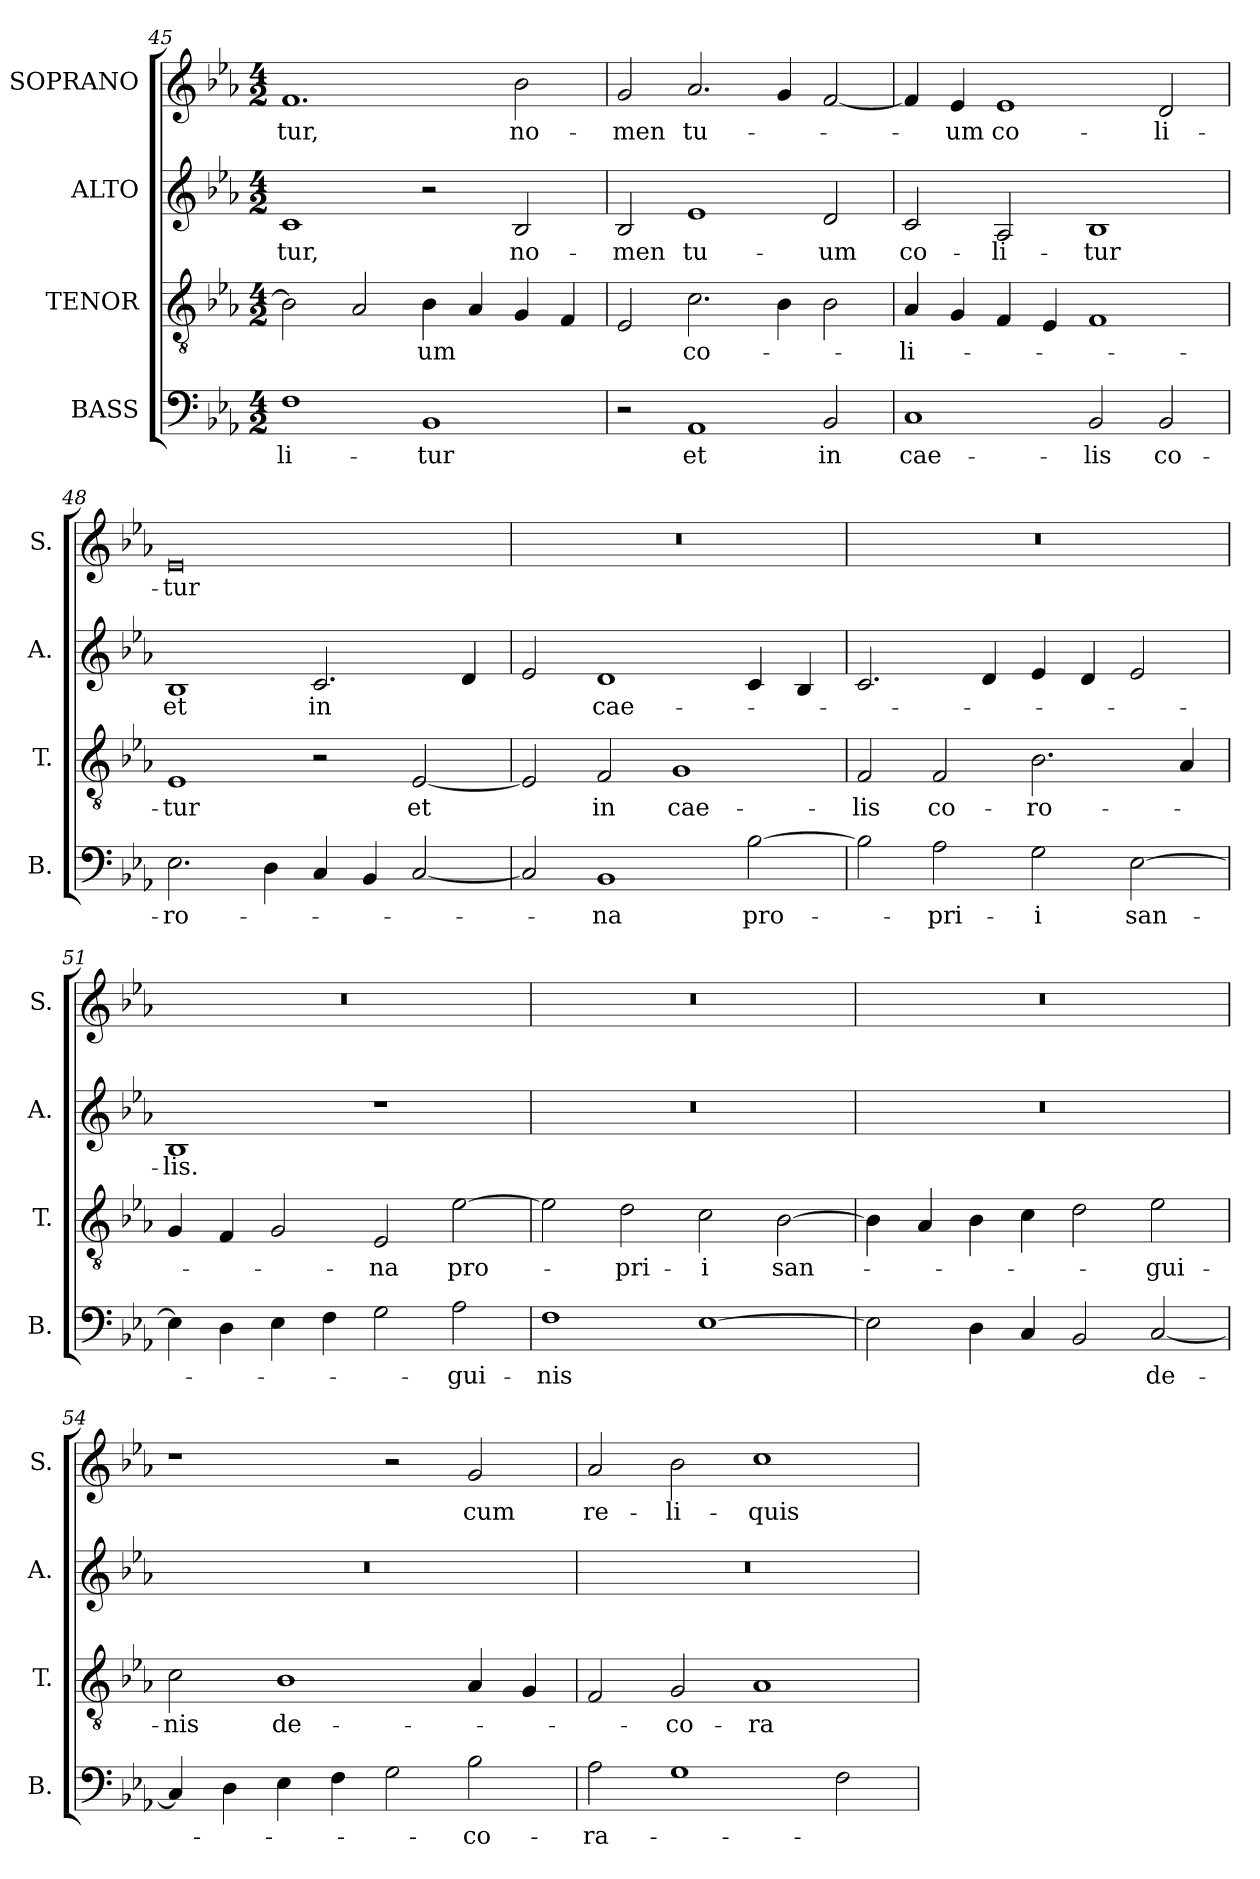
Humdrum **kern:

**kern	**text	**kern	**text	**kern	**text	**kern	**text
*part4	*part4	*part3	*part3	*part2	*part2	*part1	*part1
*staff4	*staff4	*staff3	*staff3	*staff2	*staff2	*staff1	*staff1
*I"BASS	*	*I"TENOR	*	*I"ALTO	*	*I"SOPRANO	*
*I'B.	*	*I'T.	*	*I'A.	*	*I'S.	*
*clefF4	*	*clefGv2	*	*clefG2	*	*clefG2	*
*	*	*ITrd7c12	*	*	*	*	*
*k[b-e-a-]	*	*k[b-e-a-]	*	*k[b-e-a-]	*	*k[b-e-a-]	*
*E-:	*	*E-:	*	*E-:	*	*E-:	*
*M4/2	*	*M4/2	*	*M4/2	*	*M4/2	*
=45	=45	=45	=45	=45	=45	=45	=45
!	!LO:LY:b	!	!	!	!LO:LY:b	!	!LO:LY:b
1F	-li-	2BB-\]	.	1c	-tur,	1.f	-tur,
.	.	2AA-/	.	.	.	.	.
!	!LO:LY:b	!	!LO:LY:b	!	!	!	!
1BB-	-tur	4BB-\	-um	2r	.	.	.
.	.	4AA-/	.	.	.	.	.
!	!	!	!	!	!LO:LY:b	!	!LO:LY:b
.	.	4GG/	.	2B-/	no-	2b-\	no-
.	.	4FF/	.	.	.	.	.
=46	=46	=46	=46	=46	=46	=46	=46
!	!	!	!	!	!LO:LY:b	!	!LO:LY:b
2r	.	2EE-/	.	2B-/	-men	2g/	-men
!	!LO:LY:b	!	!LO:LY:b	!	!LO:LY:b	!	!LO:LY:b
1AA-	et	2.C\	co-	1e-	tu-	2.a-/	tu-
.	.	4BB-\	.	.	.	4g/	.
!	!LO:LY:b	!	!	!	!LO:LY:b	!	!
2BB-/	in	2BB-\	.	2d/	-um	[<2f/	.
=47	=47	=47	=47	=47	=47	=47	=47
!	!LO:LY:b	!	!LO:LY:b	!	!LO:LY:b	!	!
1C	cae-	4AA-/	-li-	2c/	co-	4f/]	.
!	!	!	!	!	!	!	!LO:LY:b
.	.	4GG/	.	.	.	4e-/	-um
!	!	!	!	!	!LO:LY:b	!	!LO:LY:b
.	.	4FF/	.	2A-/	-li-	1e-	co-
.	.	4EE-/	.	.	.	.	.
!	!LO:LY:b	!	!	!	!LO:LY:b	!	!
2BB-/	-lis	1FF	.	1B-	-tur	.	.
!	!LO:LY:b	!	!	!	!	!	!LO:LY:b
2BB-/	co-	.	.	.	.	2d/	-li-
!!LO:LB:g=z
=48	=48	=48	=48	=48	=48	=48	=48
!	!LO:LY:b	!	!LO:LY:b	!	!LO:LY:b	!	!LO:LY:b
2.E-\	-ro-	1EE-	-tur	1B-	et	0e-	-tur
4D\	.	.	.	.	.	.	.
!	!	!	!	!	!LO:LY:b	!	!
4C/	.	2r	.	2.c/	in	.	.
4BB-/	.	.	.	.	.	.	.
!	!	!	!LO:LY:b	!	!	!	!
[<2C/	.	[<2EE-/	et	.	.	.	.
.	.	.	.	4d/	.	.	.
=49	=49	=49	=49	=49	=49	=49	=49
!	!	!	!	!	!	!LO:N:vis=1	!
2C/]	.	2EE-/]	.	2e-/	.	0r	.
!	!LO:LY:b	!	!LO:LY:b	!	!LO:LY:b	!	!
1BB-	-na	2FF/	in	1d	cae-	.	.
!	!	!	!LO:LY:b	!	!	!	!
.	.	1GG	cae-	.	.	.	.
!	!LO:LY:b	!	!	!	!	!	!
[>2B-\	pro-	.	.	4c/	.	.	.
.	.	.	.	4B-/	.	.	.
=50	=50	=50	=50	=50	=50	=50	=50
!	!	!	!LO:LY:b	!	!	!LO:N:vis=1	!
2B-\]	.	2FF/	-lis	2.c/	.	0r	.
!	!LO:LY:b	!	!LO:LY:b	!	!	!	!
2A-\	-pri-	2FF/	co-	.	.	.	.
.	.	.	.	4d/	.	.	.
!	!LO:LY:b	!	!LO:LY:b	!	!	!	!
2G\	-i	2.BB-\	-ro-	4e-/	.	.	.
.	.	.	.	4d/	.	.	.
!	!LO:LY:b	!	!	!	!	!	!
[>2E-\	san-	.	.	2e-/	.	.	.
.	.	4AA-/	.	.	.	.	.
=51	=51	=51	=51	=51	=51	=51	=51
!	!	!	!	!	!LO:LY:b	!LO:N:vis=1	!
4E-\]	.	4GG/	.	1B-	-lis.	0r	.
4D\	.	4FF/	.	.	.	.	.
4E-\	.	2GG/	.	.	.	.	.
4F\	.	.	.	.	.	.	.
!	!	!	!LO:LY:b	!	!	!	!
2G\	.	2EE-/	-na	1r	.	.	.
!	!LO:LY:b	!	!LO:LY:b	!	!	!	!
2A-\	-gui-	[>2E-\	pro-	.	.	.	.
=52	=52	=52	=52	=52	=52	=52	=52
!	!LO:LY:b	!	!	!LO:N:vis=1	!	!LO:N:vis=1	!
1F	-nis	2E-\]	.	0r	.	0r	.
!	!	!	!LO:LY:b	!	!	!	!
.	.	2D\	-pri-	.	.	.	.
!	!	!	!LO:LY:b	!	!	!	!
[>1E-	.	2C\	-i	.	.	.	.
!	!	!	!LO:LY:b	!	!	!	!
.	.	[>2BB-\	san-	.	.	.	.
!!LO:LB:g=z
=53	=53	=53	=53	=53	=53	=53	=53
!	!	!	!	!LO:N:vis=1	!	!LO:N:vis=1	!
2E-\]	.	4BB-\]	.	0r	.	0r	.
.	.	4AA-/	.	.	.	.	.
4D\	.	4BB-\	.	.	.	.	.
4C/	.	4C\	.	.	.	.	.
2BB-/	.	2D\	.	.	.	.	.
!	!LO:LY:b	!	!LO:LY:b	!	!	!	!
[<2C/	de-	2E-\	-gui-	.	.	.	.
=54	=54	=54	=54	=54	=54	=54	=54
!	!	!	!LO:LY:b	!LO:N:vis=1	!	!	!
4C/]	.	2C\	-nis	0r	.	1r	.
4D\	.	.	.	.	.	.	.
!	!	!	!LO:LY:b	!	!	!	!
4E-\	.	1BB-	de-	.	.	.	.
4F\	.	.	.	.	.	.	.
2G\	.	.	.	.	.	2r	.
!	!LO:LY:b	!	!	!	!	!	!LO:LY:b
2B-\	-co-	4AA-/	.	.	.	2g/	cum
.	.	4GG/	.	.	.	.	.
=55	=55	=55	=55	=55	=55	=55	=55
!	!LO:LY:b	!	!	!LO:N:vis=1	!	!	!LO:LY:b
2A-\	-ra-	2FF/	.	0r	.	2a-/	re-
!	!	!	!LO:LY:b	!	!	!	!LO:LY:b
1G	.	2GG/	-co-	.	.	2b-\	-li-
!	!	!	!LO:LY:b	!	!	!	!LO:LY:b
.	.	1AA-	-ra-	.	.	1cc	-quis
2F\	.	.	.	.	.	.	.
=	=	=	=	=	=	=	=
*-	*-	*-	*-	*-	*-	*-	*-
